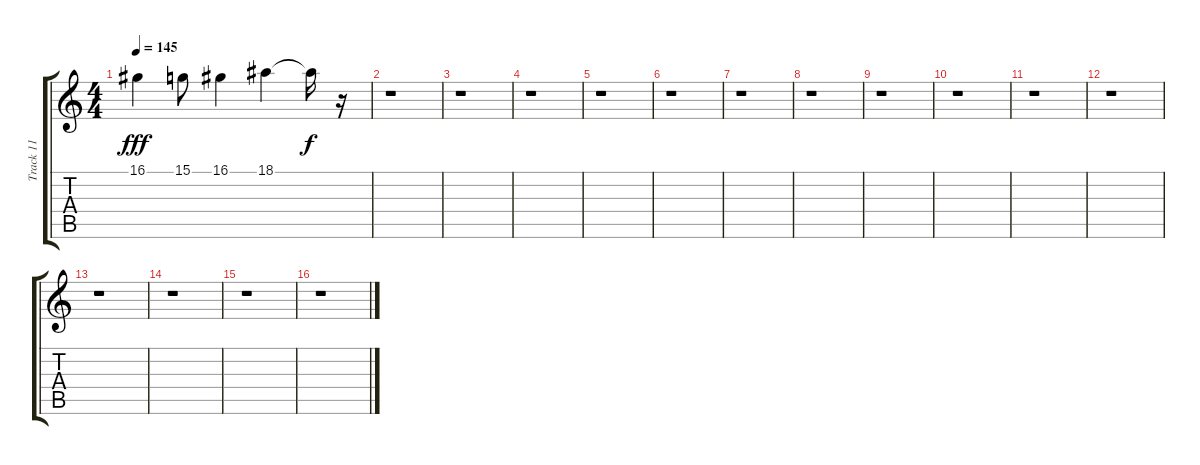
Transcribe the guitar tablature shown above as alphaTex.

\track ("Track 11" "Track 11") {instrument lead1square}
\staff {score tabs}
\tuning (E4 B3 G3 D3 A2 E2) {hide}
\ts (4 4)
\tempo 145
\clef g2
\ks c
16.1.4{dy fff} 15.1.8 16.1.4 18.1.4 18.1{t}.16{dy f} r.16 |
r.1 |
r.1 |
r.1 |
r.1 |
r.1 |
r.1 |
r.1 |
r.1 |
r.1 |
r.1 |
r.1 |
r.1 |
r.1 |
r.1 |
r.1
